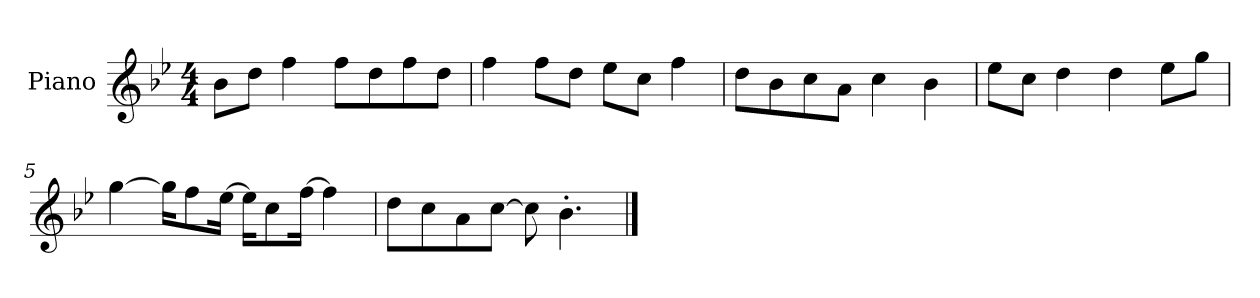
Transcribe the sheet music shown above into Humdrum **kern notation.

**kern
*part1
*staff1
*I"Piano
*I'P-no
*clefG2
*k[b-e-]
*M4/4
*MM90
=1
8b-\L
8dd\J
4ff\
8ff\L
8dd\
8ff\
8dd\J
=2
4ff\
8ff\L
8dd\J
8ee-\L
8cc\J
4ff\
=3
8dd\L
8b-\
8cc\
8a\J
4cc\
4b-\
=4
8ee-\L
8cc\J
4dd\
4dd\
8ee-\L
8gg\J
=5
[4gg\
16gg\KL]
8ff\
[16ee-\Jk
16ee-\KL]
8cc\
[16ff\Jk
4ff\]
!!LO:LB:g=z
=6
8dd\L
8cc\
8a\
[8cc\J
8cc\]
4.b-'\
==
*-
